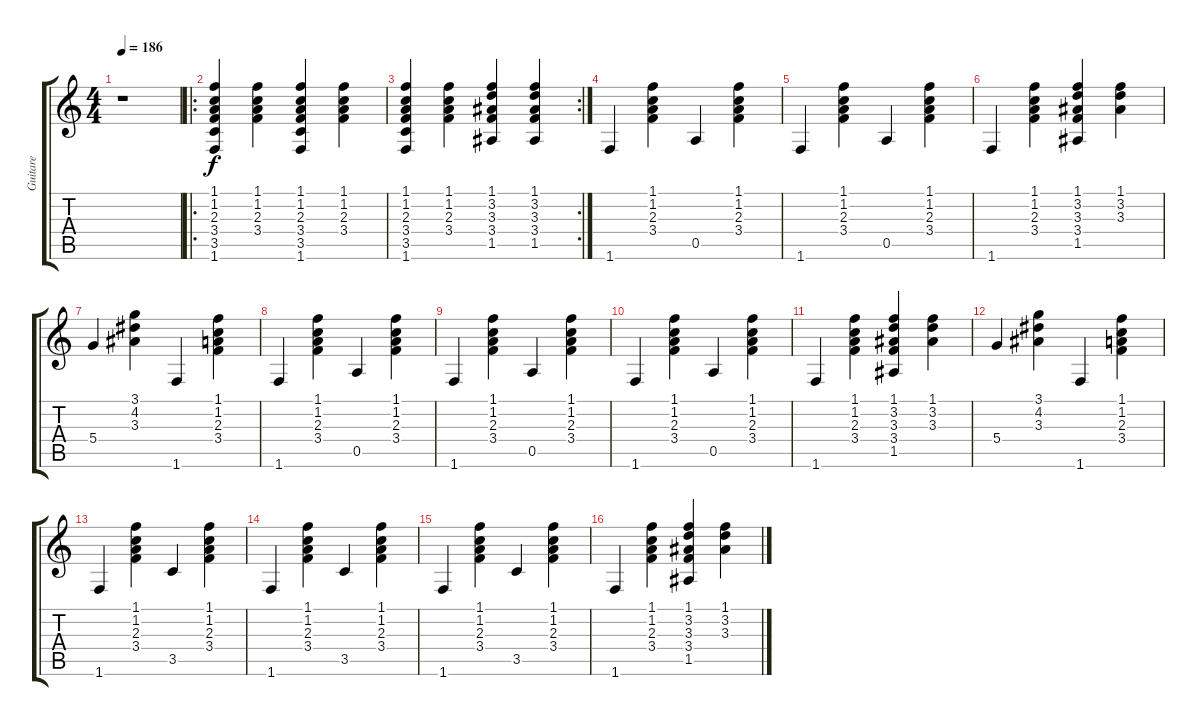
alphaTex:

\track ("Guitare" "Guitare") {instrument acousticguitarsteel}
\staff {score tabs}
\tuning (E4 B3 G3 D3 A2 E2) {hide}
\ts (4 4)
\tempo 186
\clef g2
\ks c
r.1{dy f instrument acousticguitarsteel} |
\ro
(1.1 1.2 2.3 3.4 3.5 1.6).4 (1.1 1.2 2.3 3.4).4 (1.1 1.2 2.3 3.4 3.5 1.6).4 (1.1 1.2 2.3 3.4).4 |
\rc 2
(1.1 1.2 2.3 3.4 3.5 1.6).4 (1.1 1.2 2.3 3.4).4 (1.1 3.2 3.3 3.4 1.5).4 (1.1 3.2 3.3 3.4 1.5).4 |
1.6.4 (1.1 1.2 2.3 3.4).4 0.5.4 (1.1 1.2 2.3 3.4).4 |
1.6.4 (1.1 1.2 2.3 3.4).4 0.5.4 (1.1 1.2 2.3 3.4).4 |
1.6.4 (1.1 1.2 2.3 3.4).4 (1.1 3.2 3.3 3.4 1.5).4 (1.1 3.2 3.3).4 |
5.4.4 (3.1 4.2 3.3).4 1.6.4 (1.1 1.2 2.3 3.4).4 |
1.6.4 (1.1 1.2 2.3 3.4).4 0.5.4 (1.1 1.2 2.3 3.4).4 |
1.6.4 (1.1 1.2 2.3 3.4).4 0.5.4 (1.1 1.2 2.3 3.4).4 |
1.6.4 (1.1 1.2 2.3 3.4).4 0.5.4 (1.1 1.2 2.3 3.4).4 |
1.6.4 (1.1 1.2 2.3 3.4).4 (1.1 3.2 3.3 3.4 1.5).4 (1.1 3.2 3.3).4 |
5.4.4 (3.1 4.2 3.3).4 1.6.4 (1.1 1.2 2.3 3.4).4 |
1.6.4 (1.1 1.2 2.3 3.4).4 3.5.4 (1.1 1.2 2.3 3.4).4 |
1.6.4 (1.1 1.2 2.3 3.4).4 3.5.4 (1.1 1.2 2.3 3.4).4 |
1.6.4 (1.1 1.2 2.3 3.4).4 3.5.4 (1.1 1.2 2.3 3.4).4 |
1.6.4 (1.1 1.2 2.3 3.4).4 (1.1 3.2 3.3 3.4 1.5).4 (1.1 3.2 3.3).4
